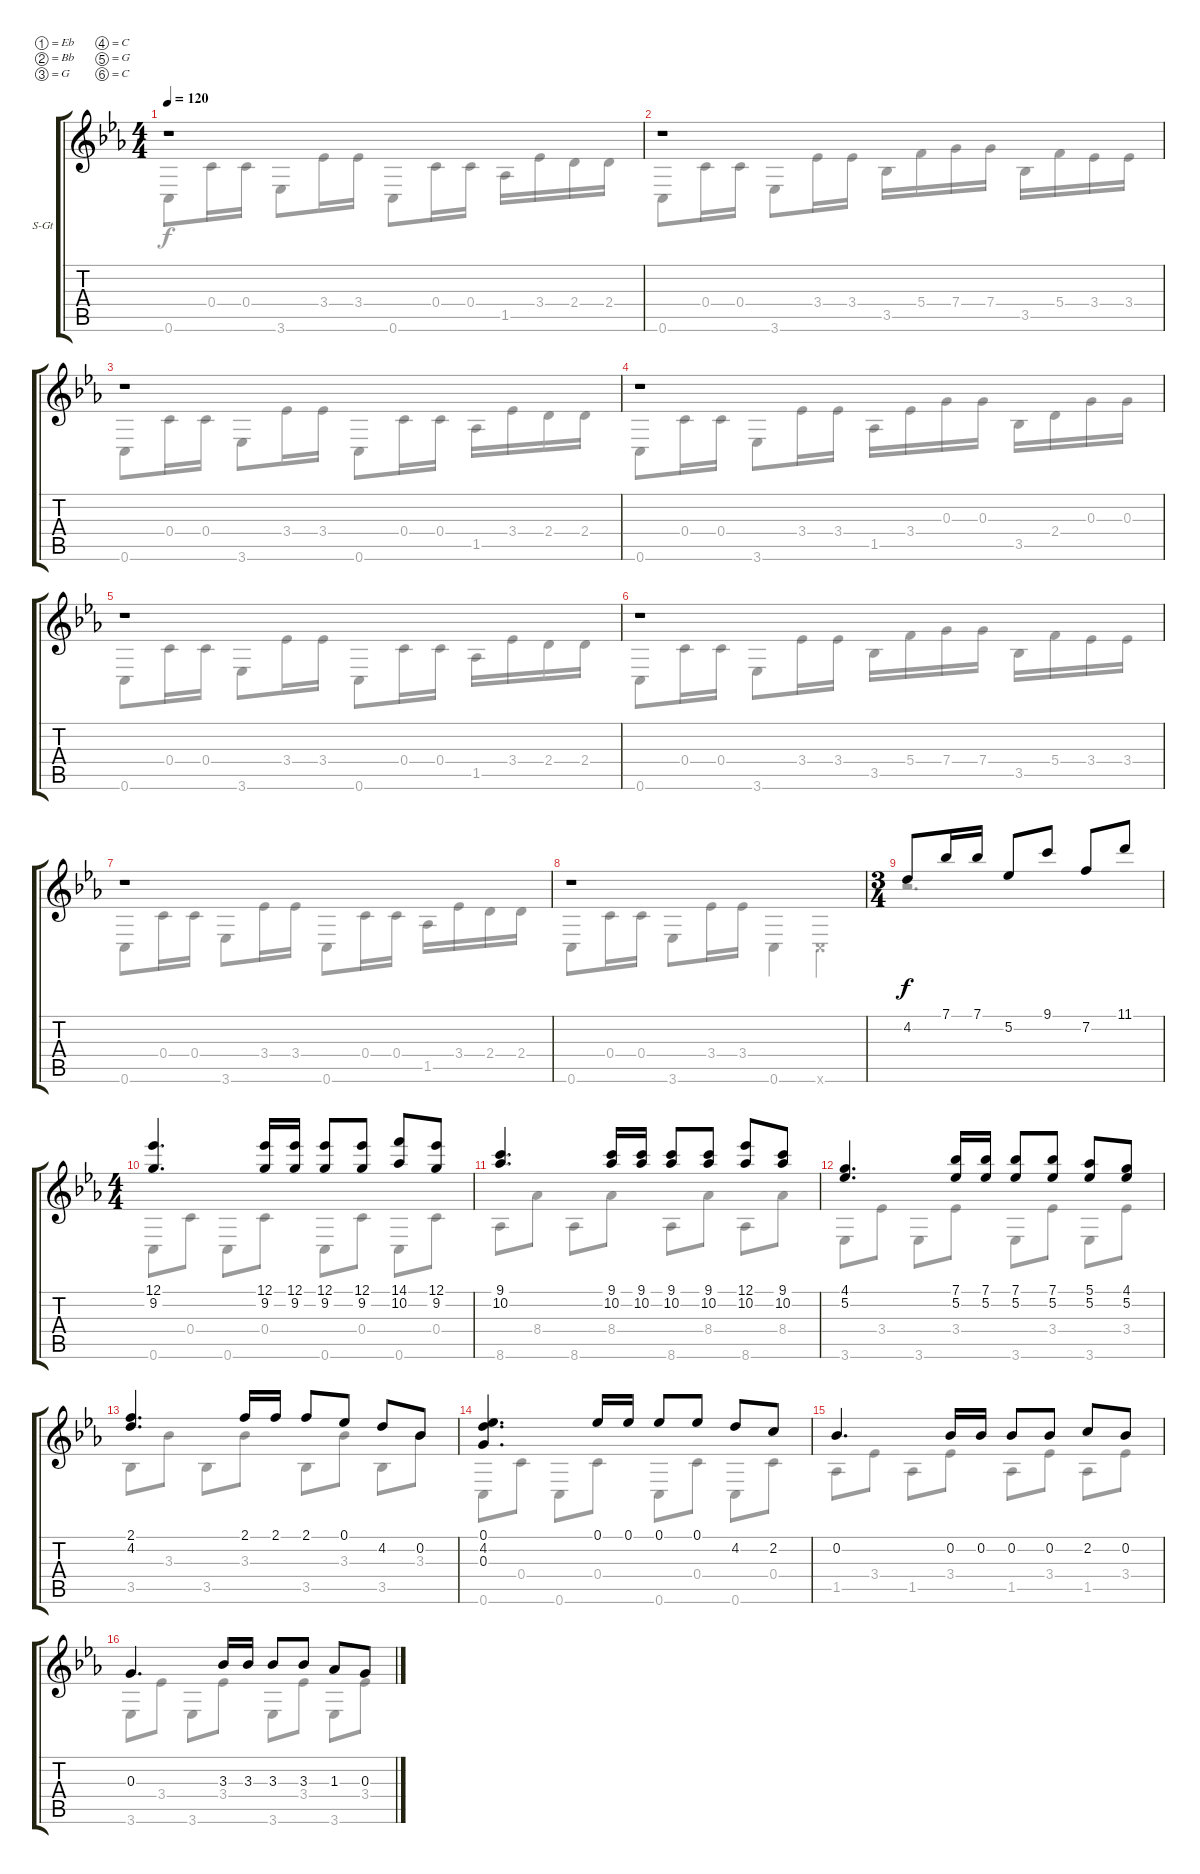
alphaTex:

\bracketExtendMode groupsimilarinstruments
\firstSystemTrackNameOrientation horizontal
\otherSystemsTrackNameOrientation horizontal
\track ("Track 1" "S-Gt") {instrument acousticguitarsteel}
\staff {score tabs}
\tuning (Eb4 Bb3 G3 C3 G2 C2)
\voice
\ts (4 4)
\tempo 120
\clef g2
\ks cminor
r.1{dy f} |
r.1 |
r.1 |
r.1 |
r.1 |
r.1 |
r.1 |
r.1 |
\ts (3 4)
\beaming (8 2 2 2)
4.2.8 7.1.16 7.1.16 5.2.8 9.1.8 7.2.8 11.1.8 |
\ts (4 4)
\beaming (8 2 2 2 2)
(12.1 9.2).4{d} (12.1 9.2).16 (12.1 9.2).16 (12.1 9.2).8 (12.1 9.2).8 (14.1 10.2).8 (12.1 9.2).8 |
(9.1 10.2).4{d} (9.1 10.2).16 (9.1 10.2).16 (9.1 10.2).8 (9.1 10.2).8 (12.1 10.2).8 (9.1 10.2).8 |
(4.1 5.2).4{d} (7.1 5.2).16 (7.1 5.2).16 (7.1 5.2).8 (7.1 5.2).8 (5.1 5.2).8 (4.1 5.2).8 |
(2.1 4.2).4{d} 2.1.16 2.1.16 2.1.8 0.1.8 4.2.8 0.2.8 |
(0.1 4.2 0.3).4{d} 0.1.16 0.1.16 0.1.8 0.1.8 4.2.8 2.2.8 |
0.2.4{d} 0.2.16 0.2.16 0.2.8 0.2.8 2.2.8 0.2.8 |
0.3.4{d} 3.3.16 3.3.16 3.3.8 3.3.8 1.3.8 0.3.8
\voice
\clef g2
\ottava regular
\simile none
\ks cminor
0.6.8{dy f} 0.4.16 0.4.16 3.6.8 3.4.16 3.4.16 0.6.8 0.4.16 0.4.16 1.5.16 3.4.16 2.4.16 2.4.16 |
0.6.8 0.4.16 0.4.16 3.6.8 3.4.16 3.4.16 3.5.16 5.4.16 7.4.16 7.4.16 3.5.16 5.4.16 3.4.16 3.4.16 |
0.6.8 0.4.16 0.4.16 3.6.8 3.4.16 3.4.16 0.6.8 0.4.16 0.4.16 1.5.16 3.4.16 2.4.16 2.4.16 |
0.6.8 0.4.16 0.4.16 3.6.8 3.4.16 3.4.16 1.5.16 3.4.16 0.3.16 0.3.16 3.5.16 2.4.16 0.3.16 0.3.16 |
0.6.8 0.4.16 0.4.16 3.6.8 3.4.16 3.4.16 0.6.8 0.4.16 0.4.16 1.5.16 3.4.16 2.4.16 2.4.16 |
0.6.8 0.4.16 0.4.16 3.6.8 3.4.16 3.4.16 3.5.16 5.4.16 7.4.16 7.4.16 3.5.16 5.4.16 3.4.16 3.4.16 |
0.6.8 0.4.16 0.4.16 3.6.8 3.4.16 3.4.16 0.6.8 0.4.16 0.4.16 1.5.16 3.4.16 2.4.16 2.4.16 |
0.6.8 0.4.16 0.4.16 3.6.8 3.4.16 3.4.16 0.6.4 0.6{x}.4 |
r.2{d} |
0.6.8 0.4.8 0.6.8 0.4.8 0.6.8 0.4.8 0.6.8 0.4.8 |
8.6.8 8.4.8 8.6.8 8.4.8 8.6.8 8.4.8 8.6.8 8.4.8 |
3.6.8 3.4.8 3.6.8 3.4.8 3.6.8 3.4.8 3.6.8 3.4.8 |
3.5.8 3.3.8 3.5.8 3.3.8 3.5.8 3.3.8 3.5.8 3.3.8 |
0.6.8 0.4.8 0.6.8 0.4.8 0.6.8 0.4.8 0.6.8 0.4.8 |
1.5.8 3.4.8 1.5.8 3.4.8 1.5.8 3.4.8 1.5.8 3.4.8 |
3.6.8 3.4.8 3.6.8 3.4.8 3.6.8 3.4.8 3.6.8 3.4.8
